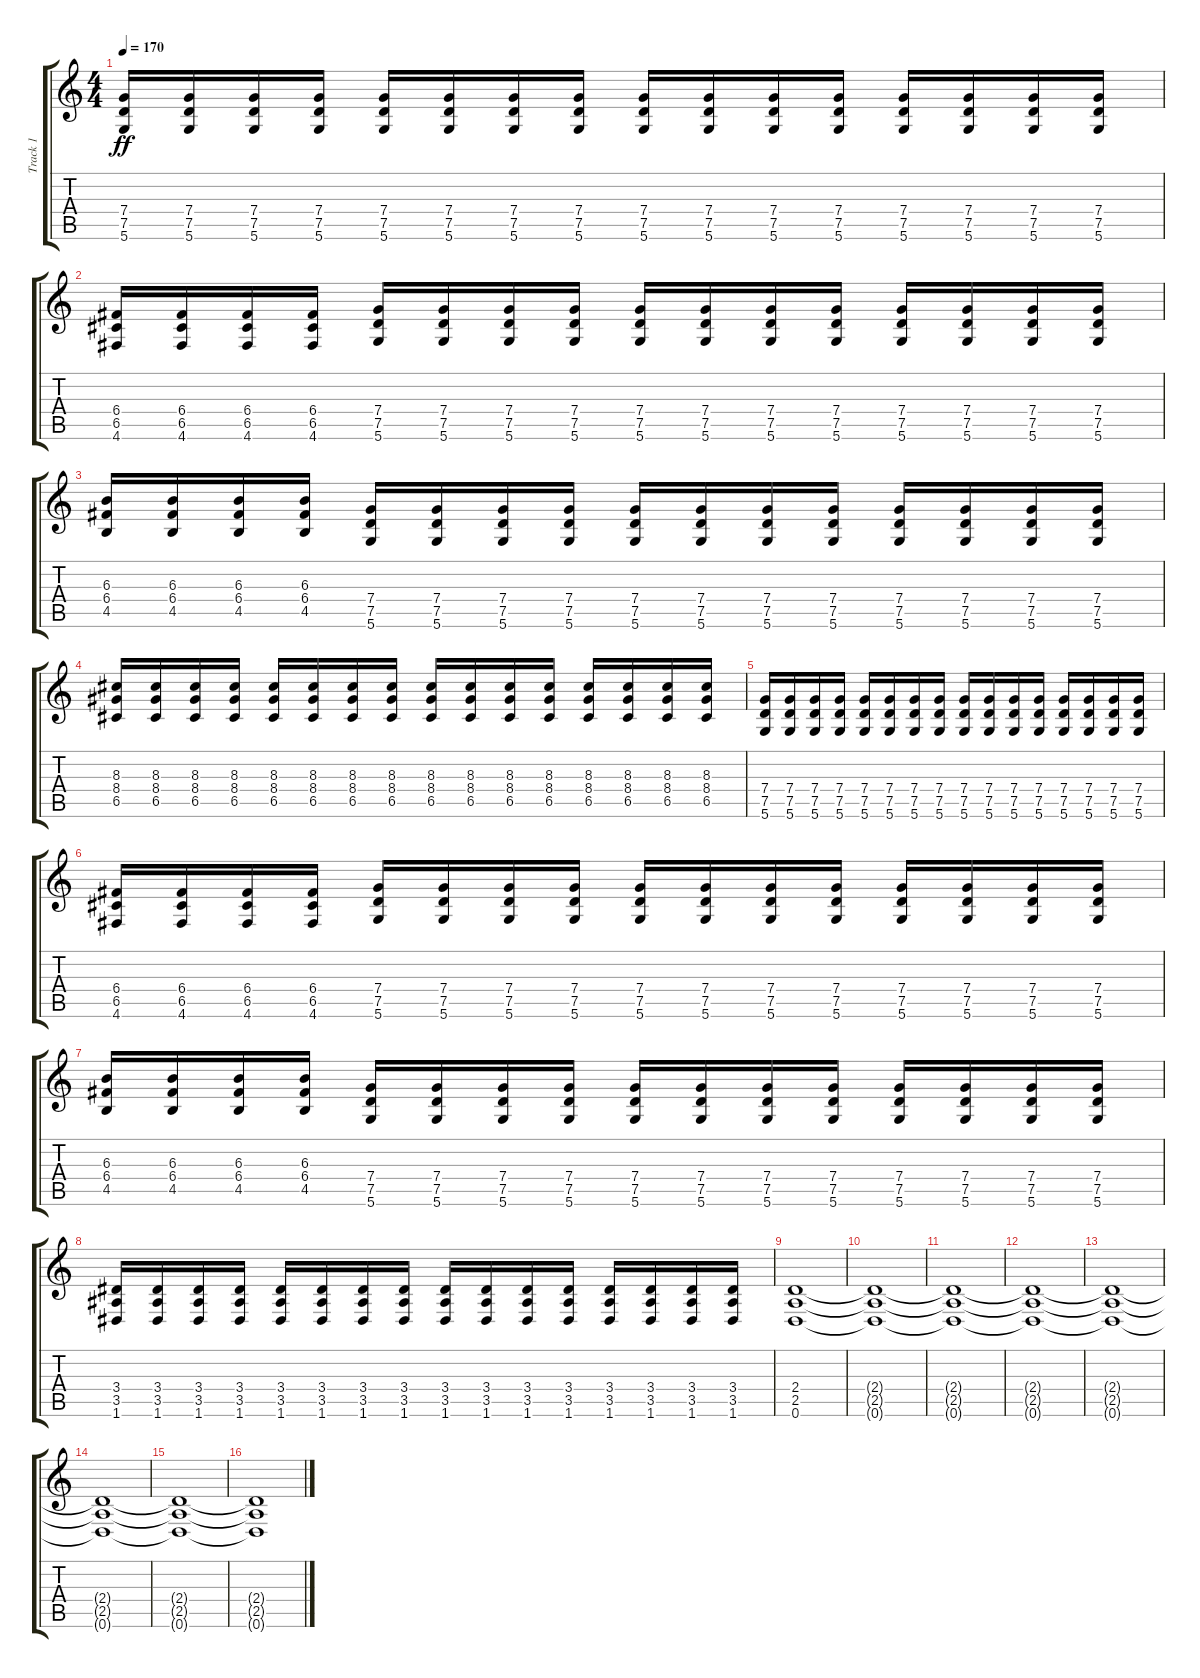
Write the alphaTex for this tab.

\track ("Track 1" "Track 1") {instrument distortionguitar}
\staff {score tabs}
\tuning (D4 A3 F3 C3 G2 D2) {hide}
\ts (4 4)
\tempo 170
\clef g2
\ks c
(7.4 7.5 5.6).16{dy ff} (7.4 7.5 5.6).16 (7.4 7.5 5.6).16 (7.4 7.5 5.6).16 (7.4 7.5 5.6).16 (7.4 7.5 5.6).16 (7.4 7.5 5.6).16 (7.4 7.5 5.6).16 (7.4 7.5 5.6).16 (7.4 7.5 5.6).16 (7.4 7.5 5.6).16 (7.4 7.5 5.6).16 (7.4 7.5 5.6).16 (7.4 7.5 5.6).16 (7.4 7.5 5.6).16 (7.4 7.5 5.6).16 |
(6.4 6.5 4.6).16 (6.4 6.5 4.6).16 (6.4 6.5 4.6).16 (6.4 6.5 4.6).16 (7.4 7.5 5.6).16 (7.4 7.5 5.6).16 (7.4 7.5 5.6).16 (7.4 7.5 5.6).16 (7.4 7.5 5.6).16 (7.4 7.5 5.6).16 (7.4 7.5 5.6).16 (7.4 7.5 5.6).16 (7.4 7.5 5.6).16 (7.4 7.5 5.6).16 (7.4 7.5 5.6).16 (7.4 7.5 5.6).16 |
(6.3 6.4 4.5).16 (6.3 6.4 4.5).16 (6.3 6.4 4.5).16 (6.3 6.4 4.5).16 (7.4 7.5 5.6).16 (7.4 7.5 5.6).16 (7.4 7.5 5.6).16 (7.4 7.5 5.6).16 (7.4 7.5 5.6).16 (7.4 7.5 5.6).16 (7.4 7.5 5.6).16 (7.4 7.5 5.6).16 (7.4 7.5 5.6).16 (7.4 7.5 5.6).16 (7.4 7.5 5.6).16 (7.4 7.5 5.6).16 |
(8.3 8.4 6.5).16 (8.3 8.4 6.5).16 (8.3 8.4 6.5).16 (8.3 8.4 6.5).16 (8.3 8.4 6.5).16 (8.3 8.4 6.5).16 (8.3 8.4 6.5).16 (8.3 8.4 6.5).16 (8.3 8.4 6.5).16 (8.3 8.4 6.5).16 (8.3 8.4 6.5).16 (8.3 8.4 6.5).16 (8.3 8.4 6.5).16 (8.3 8.4 6.5).16 (8.3 8.4 6.5).16 (8.3 8.4 6.5).16 |
(7.4 7.5 5.6).16 (7.4 7.5 5.6).16 (7.4 7.5 5.6).16 (7.4 7.5 5.6).16 (7.4 7.5 5.6).16 (7.4 7.5 5.6).16 (7.4 7.5 5.6).16 (7.4 7.5 5.6).16 (7.4 7.5 5.6).16 (7.4 7.5 5.6).16 (7.4 7.5 5.6).16 (7.4 7.5 5.6).16 (7.4 7.5 5.6).16 (7.4 7.5 5.6).16 (7.4 7.5 5.6).16 (7.4 7.5 5.6).16 |
(6.4 6.5 4.6).16 (6.4 6.5 4.6).16 (6.4 6.5 4.6).16 (6.4 6.5 4.6).16 (7.4 7.5 5.6).16 (7.4 7.5 5.6).16 (7.4 7.5 5.6).16 (7.4 7.5 5.6).16 (7.4 7.5 5.6).16 (7.4 7.5 5.6).16 (7.4 7.5 5.6).16 (7.4 7.5 5.6).16 (7.4 7.5 5.6).16 (7.4 7.5 5.6).16 (7.4 7.5 5.6).16 (7.4 7.5 5.6).16 |
(6.3 6.4 4.5).16 (6.3 6.4 4.5).16 (6.3 6.4 4.5).16 (6.3 6.4 4.5).16 (7.4 7.5 5.6).16 (7.4 7.5 5.6).16 (7.4 7.5 5.6).16 (7.4 7.5 5.6).16 (7.4 7.5 5.6).16 (7.4 7.5 5.6).16 (7.4 7.5 5.6).16 (7.4 7.5 5.6).16 (7.4 7.5 5.6).16 (7.4 7.5 5.6).16 (7.4 7.5 5.6).16 (7.4 7.5 5.6).16 |
(3.4 3.5 1.6).16 (3.4 3.5 1.6).16 (3.4 3.5 1.6).16 (3.4 3.5 1.6).16 (3.4 3.5 1.6).16 (3.4 3.5 1.6).16 (3.4 3.5 1.6).16 (3.4 3.5 1.6).16 (3.4 3.5 1.6).16 (3.4 3.5 1.6).16 (3.4 3.5 1.6).16 (3.4 3.5 1.6).16 (3.4 3.5 1.6).16 (3.4 3.5 1.6).16 (3.4 3.5 1.6).16 (3.4 3.5 1.6).16 |
(2.4 2.5 0.6).1 |
(2.4{t} 2.5{t} 0.6{t}).1{volume 15} |
(2.4{t} 2.5{t} 0.6{t}).1{volume 14} |
(2.4{t} 2.5{t} 0.6{t}).1{volume 13} |
(2.4{t} 2.5{t} 0.6{t}).1{volume 12} |
(2.4{t} 2.5{t} 0.6{t}).1{volume 11} |
(2.4{t} 2.5{t} 0.6{t}).1{volume 10} |
(2.4{t} 2.5{t} 0.6{t}).1{volume 9}
